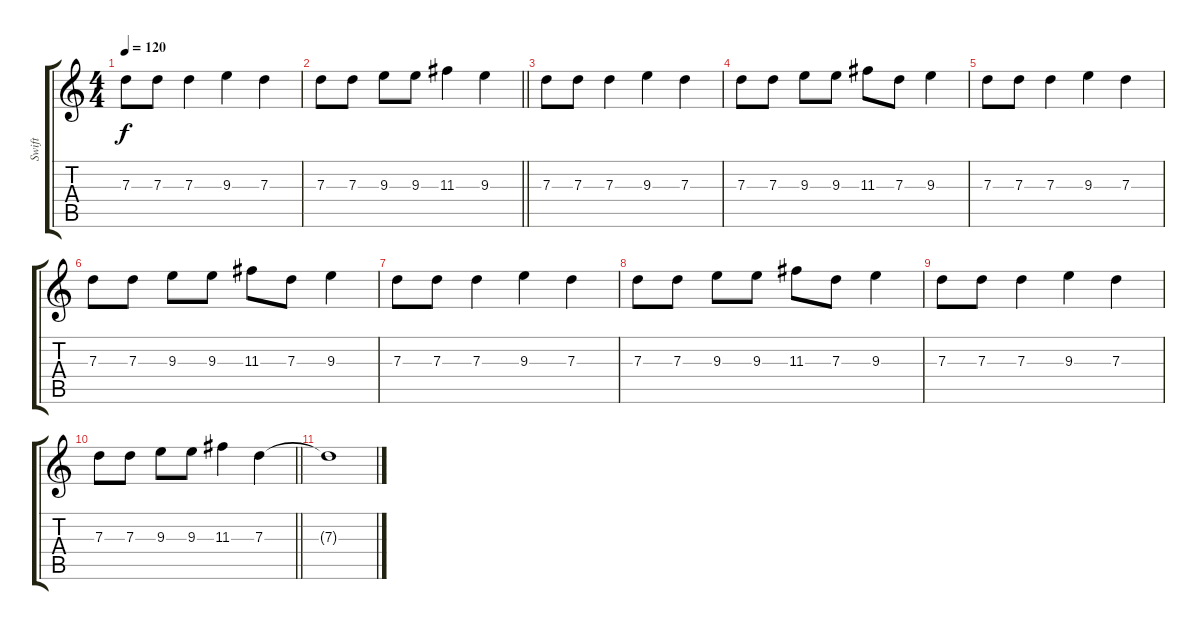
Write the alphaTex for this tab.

\track ("Swift" "Swift") {instrument electricguitarjazz}
\staff {score tabs}
\tuning (E4 B3 G3 D3 A2 E2) {hide}
\ts (4 4)
\tempo 120
\clef g2
\ks c
7.3.8{dy f} 7.3.8 7.3.4 9.3.4 7.3.4 |
\barLineRight lightlight
7.3.8 7.3.8 9.3.8 9.3.8 11.3.4 9.3.4 |
7.3.8 7.3.8 7.3.4 9.3.4 7.3.4 |
7.3.8 7.3.8 9.3.8 9.3.8 11.3.8 7.3.8 9.3.4 |
7.3.8 7.3.8 7.3.4 9.3.4 7.3.4 |
7.3.8 7.3.8 9.3.8 9.3.8 11.3.8 7.3.8 9.3.4 |
7.3.8 7.3.8 7.3.4 9.3.4 7.3.4 |
7.3.8 7.3.8 9.3.8 9.3.8 11.3.8 7.3.8 9.3.4 |
7.3.8 7.3.8 7.3.4 9.3.4 7.3.4 |
\barLineRight lightlight
7.3.8 7.3.8 9.3.8 9.3.8 11.3.4 7.3.4 |
7.3{t}.1
